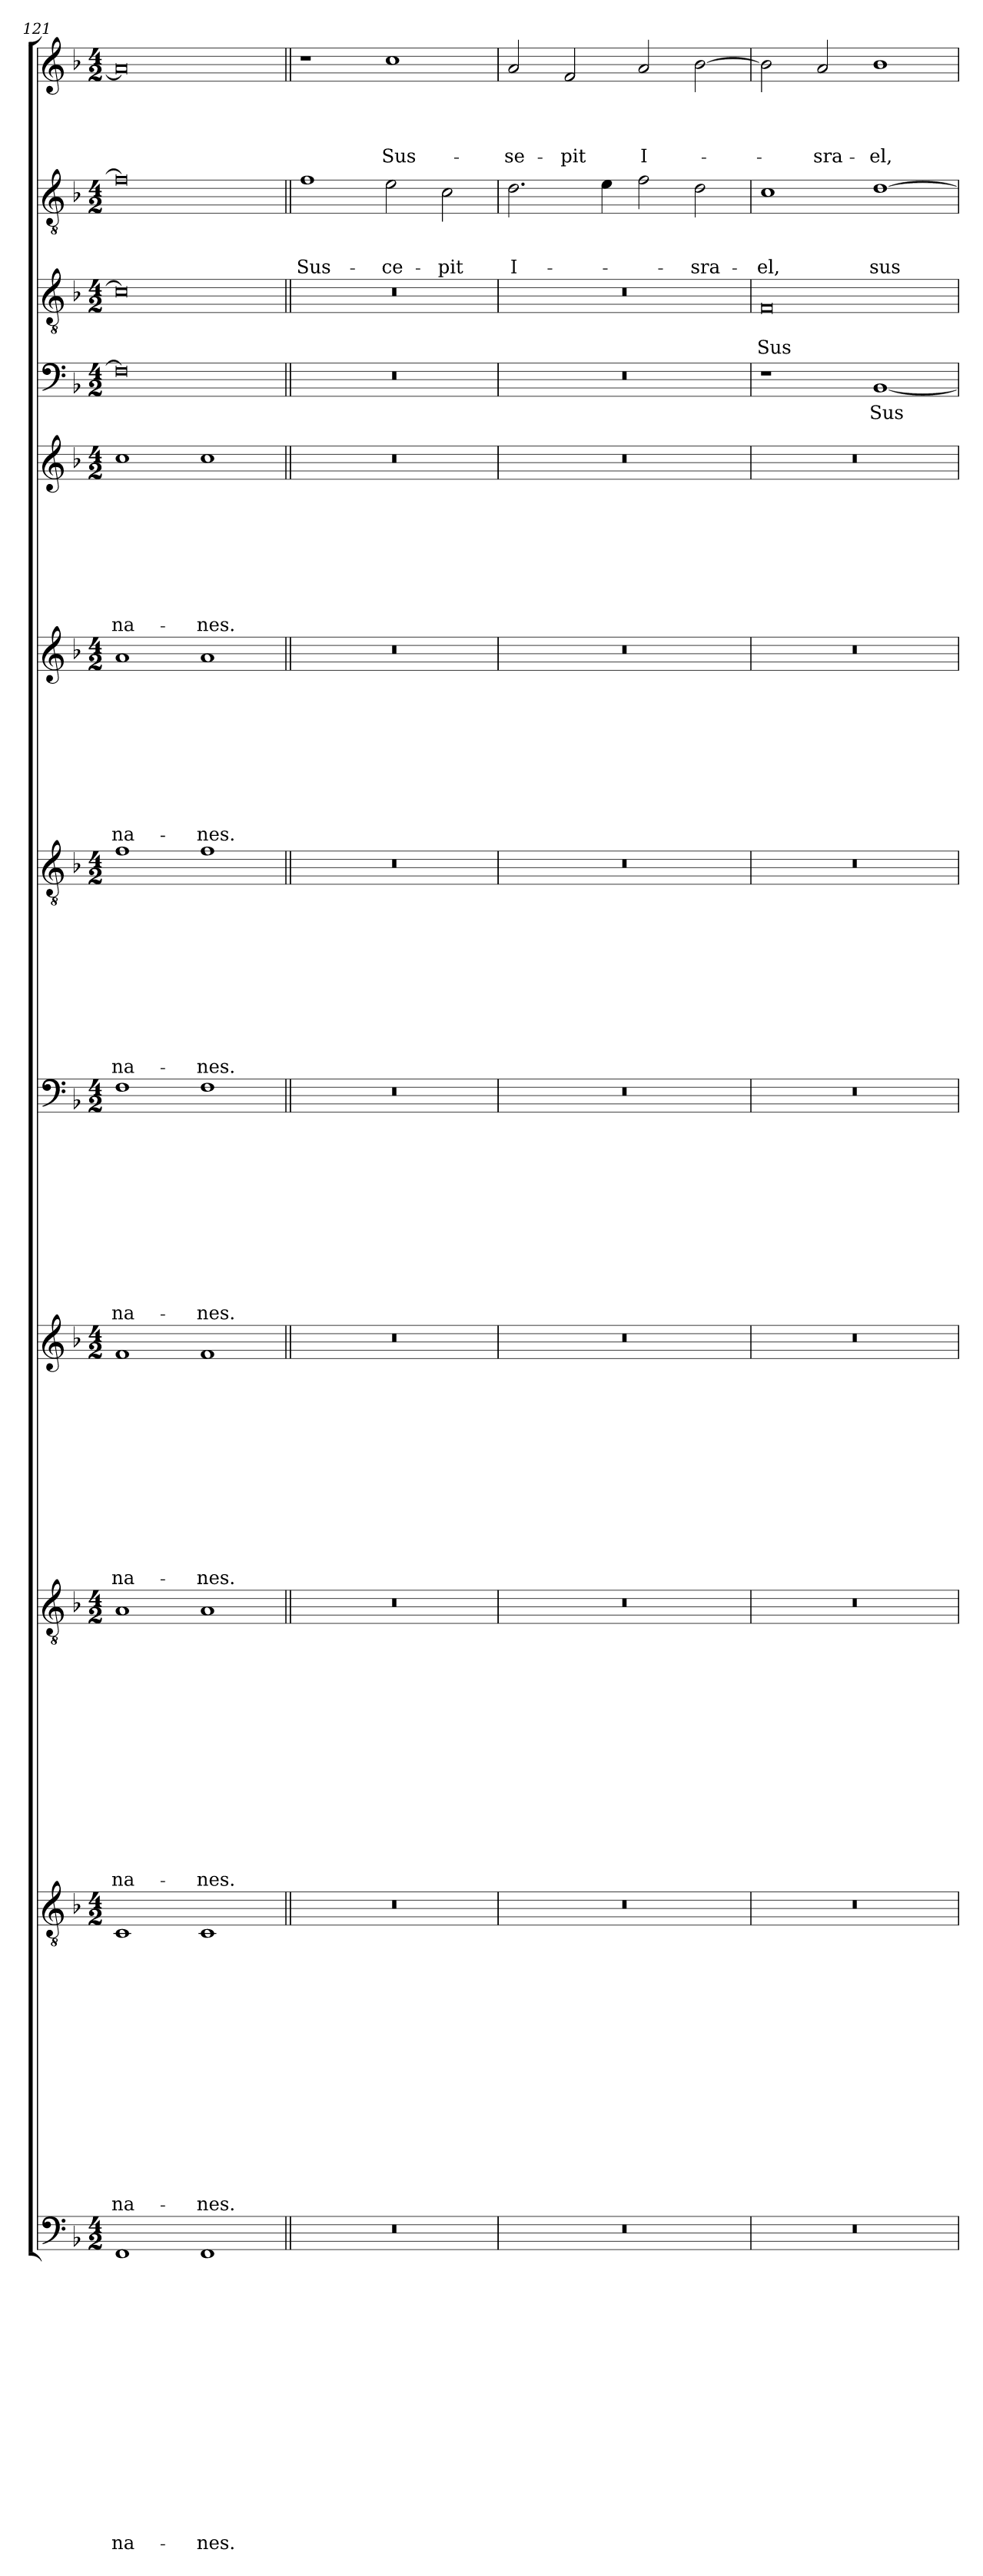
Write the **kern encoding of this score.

**kern	**text	**text	**text	**text	**text	**text	**text	**text	**text	**text	**text	**text	**text	**text	**text	**text	**kern	**text	**text	**text	**text	**text	**text	**text	**text	**text	**text	**text	**text	**text	**text	**text	**kern	**text	**text	**text	**text	**text	**text	**text	**text	**text	**text	**text	**text	**text	**text	**kern	**text	**text	**text	**text	**text	**text	**text	**text	**text	**text	**text	**text	**kern	**text	**text	**text	**text	**text	**text	**text	**text	**text	**text	**text	**kern	**text	**text	**text	**text	**text	**text	**text	**text	**text	**text	**kern	**text	**text	**text	**text	**text	**text	**text	**text	**text	**kern	**text	**text	**text	**text	**text	**text	**text	**text	**kern	**text	**kern	**text	**text	**kern	**text	**text	**text	**kern	**text	**text	**text	**text
*part12	*part12	*part12	*part12	*part12	*part12	*part12	*part12	*part12	*part12	*part12	*part12	*part12	*part12	*part12	*part12	*part12	*part11	*part11	*part11	*part11	*part11	*part11	*part11	*part11	*part11	*part11	*part11	*part11	*part11	*part11	*part11	*part11	*part10	*part10	*part10	*part10	*part10	*part10	*part10	*part10	*part10	*part10	*part10	*part10	*part10	*part10	*part10	*part9	*part9	*part9	*part9	*part9	*part9	*part9	*part9	*part9	*part9	*part9	*part9	*part9	*part8	*part8	*part8	*part8	*part8	*part8	*part8	*part8	*part8	*part8	*part8	*part8	*part7	*part7	*part7	*part7	*part7	*part7	*part7	*part7	*part7	*part7	*part7	*part6	*part6	*part6	*part6	*part6	*part6	*part6	*part6	*part6	*part6	*part5	*part5	*part5	*part5	*part5	*part5	*part5	*part5	*part5	*part4	*part4	*part3	*part3	*part3	*part2	*part2	*part2	*part2	*part1	*part1	*part1	*part1	*part1
*staff12	*staff12	*staff12	*staff12	*staff12	*staff12	*staff12	*staff12	*staff12	*staff12	*staff12	*staff12	*staff12	*staff12	*staff12	*staff12	*staff12	*staff11	*staff11	*staff11	*staff11	*staff11	*staff11	*staff11	*staff11	*staff11	*staff11	*staff11	*staff11	*staff11	*staff11	*staff11	*staff11	*staff10	*staff10	*staff10	*staff10	*staff10	*staff10	*staff10	*staff10	*staff10	*staff10	*staff10	*staff10	*staff10	*staff10	*staff10	*staff9	*staff9	*staff9	*staff9	*staff9	*staff9	*staff9	*staff9	*staff9	*staff9	*staff9	*staff9	*staff9	*staff8	*staff8	*staff8	*staff8	*staff8	*staff8	*staff8	*staff8	*staff8	*staff8	*staff8	*staff8	*staff7	*staff7	*staff7	*staff7	*staff7	*staff7	*staff7	*staff7	*staff7	*staff7	*staff7	*staff6	*staff6	*staff6	*staff6	*staff6	*staff6	*staff6	*staff6	*staff6	*staff6	*staff5	*staff5	*staff5	*staff5	*staff5	*staff5	*staff5	*staff5	*staff5	*staff4	*staff4	*staff3	*staff3	*staff3	*staff2	*staff2	*staff2	*staff2	*staff1	*staff1	*staff1	*staff1	*staff1
*clefF4	*	*	*	*	*	*	*	*	*	*	*	*	*	*	*	*	*clefGv2	*	*	*	*	*	*	*	*	*	*	*	*	*	*	*	*clefGv2	*	*	*	*	*	*	*	*	*	*	*	*	*	*	*clefG2	*	*	*	*	*	*	*	*	*	*	*	*	*clefF4	*	*	*	*	*	*	*	*	*	*	*	*clefGv2	*	*	*	*	*	*	*	*	*	*	*clefG2	*	*	*	*	*	*	*	*	*	*clefG2	*	*	*	*	*	*	*	*	*clefF4	*	*clefGv2	*	*	*clefGv2	*	*	*	*clefG2	*	*	*	*
*k[b-]	*	*	*	*	*	*	*	*	*	*	*	*	*	*	*	*	*k[b-]	*	*	*	*	*	*	*	*	*	*	*	*	*	*	*	*k[b-]	*	*	*	*	*	*	*	*	*	*	*	*	*	*	*k[b-]	*	*	*	*	*	*	*	*	*	*	*	*	*k[b-]	*	*	*	*	*	*	*	*	*	*	*	*k[b-]	*	*	*	*	*	*	*	*	*	*	*k[b-]	*	*	*	*	*	*	*	*	*	*k[b-]	*	*	*	*	*	*	*	*	*k[b-]	*	*k[b-]	*	*	*k[b-]	*	*	*	*k[b-]	*	*	*	*
*F:	*	*	*	*	*	*	*	*	*	*	*	*	*	*	*	*	*F:	*	*	*	*	*	*	*	*	*	*	*	*	*	*	*	*F:	*	*	*	*	*	*	*	*	*	*	*	*	*	*	*F:	*	*	*	*	*	*	*	*	*	*	*	*	*F:	*	*	*	*	*	*	*	*	*	*	*	*F:	*	*	*	*	*	*	*	*	*	*	*F:	*	*	*	*	*	*	*	*	*	*F:	*	*	*	*	*	*	*	*	*F:	*	*F:	*	*	*F:	*	*	*	*F:	*	*	*	*
*M4/2	*	*	*	*	*	*	*	*	*	*	*	*	*	*	*	*	*M4/2	*	*	*	*	*	*	*	*	*	*	*	*	*	*	*	*M4/2	*	*	*	*	*	*	*	*	*	*	*	*	*	*	*M4/2	*	*	*	*	*	*	*	*	*	*	*	*	*M4/2	*	*	*	*	*	*	*	*	*	*	*	*M4/2	*	*	*	*	*	*	*	*	*	*	*M4/2	*	*	*	*	*	*	*	*	*	*M4/2	*	*	*	*	*	*	*	*	*M4/2	*	*M4/2	*	*	*M4/2	*	*	*	*M4/2	*	*	*	*
=121	=121	=121	=121	=121	=121	=121	=121	=121	=121	=121	=121	=121	=121	=121	=121	=121	=121	=121	=121	=121	=121	=121	=121	=121	=121	=121	=121	=121	=121	=121	=121	=121	=121	=121	=121	=121	=121	=121	=121	=121	=121	=121	=121	=121	=121	=121	=121	=121	=121	=121	=121	=121	=121	=121	=121	=121	=121	=121	=121	=121	=121	=121	=121	=121	=121	=121	=121	=121	=121	=121	=121	=121	=121	=121	=121	=121	=121	=121	=121	=121	=121	=121	=121	=121	=121	=121	=121	=121	=121	=121	=121	=121	=121	=121	=121	=121	=121	=121	=121	=121	=121	=121	=121	=121	=121	=121	=121	=121	=121	=121	=121	=121	=121	=121	=121	=121
!	!	!	!	!	!	!	!	!	!	!	!	!	!	!	!	!LO:LY:b	!	!	!	!	!	!	!	!	!	!	!	!	!	!	!	!LO:LY:b	!	!	!	!	!	!	!	!	!	!	!	!	!	!	!LO:LY:b	!	!	!	!	!	!	!	!	!	!	!	!	!LO:LY:b	!	!	!	!	!	!	!	!	!	!	!	!LO:LY:b	!	!	!	!	!	!	!	!	!	!	!LO:LY:b	!	!	!	!	!	!	!	!	!	!LO:LY:b	!	!	!	!	!	!	!	!	!LO:LY:b	!	!	!	!	!	!	!	!	!	!	!	!	!	!
1FF	.	.	.	.	.	.	.	.	.	.	.	.	.	.	.	-na-	1C	.	.	.	.	.	.	.	.	.	.	.	.	.	.	-na-	1A	.	.	.	.	.	.	.	.	.	.	.	.	.	-na-	1f	.	.	.	.	.	.	.	.	.	.	.	-na-	1F	.	.	.	.	.	.	.	.	.	.	-na-	1f	.	.	.	.	.	.	.	.	.	-na-	1a	.	.	.	.	.	.	.	.	-na-	1cc	.	.	.	.	.	.	.	-na-	0F]	.	0c]	.	.	0f]	.	.	.	0a]	.	.	.	.
!	!	!	!	!	!	!	!	!	!	!	!	!	!	!	!	!LO:LY:b	!	!	!	!	!	!	!	!	!	!	!	!	!	!	!	!LO:LY:b	!	!	!	!	!	!	!	!	!	!	!	!	!	!	!LO:LY:b	!	!	!	!	!	!	!	!	!	!	!	!	!LO:LY:b	!	!	!	!	!	!	!	!	!	!	!	!LO:LY:b	!	!	!	!	!	!	!	!	!	!	!LO:LY:b	!	!	!	!	!	!	!	!	!	!LO:LY:b	!	!	!	!	!	!	!	!	!LO:LY:b	!	!	!	!	!	!	!	!	!	!	!	!	!	!
1FF	.	.	.	.	.	.	.	.	.	.	.	.	.	.	.	-nes.	1C	.	.	.	.	.	.	.	.	.	.	.	.	.	.	-nes.	1A	.	.	.	.	.	.	.	.	.	.	.	.	.	-nes.	1f	.	.	.	.	.	.	.	.	.	.	.	-nes.	1F	.	.	.	.	.	.	.	.	.	.	-nes.	1f	.	.	.	.	.	.	.	.	.	-nes.	1a	.	.	.	.	.	.	.	.	-nes.	1cc	.	.	.	.	.	.	.	-nes.	.	.	.	.	.	.	.	.	.	.	.	.	.	.
=122||	=122||	=122||	=122||	=122||	=122||	=122||	=122||	=122||	=122||	=122||	=122||	=122||	=122||	=122||	=122||	=122||	=122||	=122||	=122||	=122||	=122||	=122||	=122||	=122||	=122||	=122||	=122||	=122||	=122||	=122||	=122||	=122||	=122||	=122||	=122||	=122||	=122||	=122||	=122||	=122||	=122||	=122||	=122||	=122||	=122||	=122||	=122||	=122||	=122||	=122||	=122||	=122||	=122||	=122||	=122||	=122||	=122||	=122||	=122||	=122||	=122||	=122||	=122||	=122||	=122||	=122||	=122||	=122||	=122||	=122||	=122||	=122||	=122||	=122||	=122||	=122||	=122||	=122||	=122||	=122||	=122||	=122||	=122||	=122||	=122||	=122||	=122||	=122||	=122||	=122||	=122||	=122||	=122||	=122||	=122||	=122||	=122||	=122||	=122||	=122||	=122||	=122||	=122||	=122||	=122||	=122||	=122||	=122||	=122||	=122||	=122||	=122||	=122||	=122||	=122||	=122||
!	!	!	!	!	!	!	!	!	!	!	!	!	!	!	!	!	!	!	!	!	!	!	!	!	!	!	!	!	!	!	!	!	!	!	!	!	!	!	!	!	!	!	!	!	!	!	!	!	!	!	!	!	!	!	!	!	!	!	!	!	!	!	!	!	!	!	!	!	!	!	!	!	!	!	!	!	!	!	!	!	!	!	!	!	!	!	!	!	!	!	!	!	!	!	!	!	!	!	!	!	!	!	!	!	!	!	!	!	!	!	!LO:LY:b	!	!	!	!	!
0r	.	.	.	.	.	.	.	.	.	.	.	.	.	.	.	.	0r	.	.	.	.	.	.	.	.	.	.	.	.	.	.	.	0r	.	.	.	.	.	.	.	.	.	.	.	.	.	.	0r	.	.	.	.	.	.	.	.	.	.	.	.	0r	.	.	.	.	.	.	.	.	.	.	.	0r	.	.	.	.	.	.	.	.	.	.	0r	.	.	.	.	.	.	.	.	.	0r	.	.	.	.	.	.	.	.	0r	.	0r	.	.	1f	.	.	Sus-	1r	.	.	.	.
!	!	!	!	!	!	!	!	!	!	!	!	!	!	!	!	!	!	!	!	!	!	!	!	!	!	!	!	!	!	!	!	!	!	!	!	!	!	!	!	!	!	!	!	!	!	!	!	!	!	!	!	!	!	!	!	!	!	!	!	!	!	!	!	!	!	!	!	!	!	!	!	!	!	!	!	!	!	!	!	!	!	!	!	!	!	!	!	!	!	!	!	!	!	!	!	!	!	!	!	!	!	!	!	!	!	!	!	!	!	!	!LO:LY:b	!	!	!	!	!LO:LY:b
.	.	.	.	.	.	.	.	.	.	.	.	.	.	.	.	.	.	.	.	.	.	.	.	.	.	.	.	.	.	.	.	.	.	.	.	.	.	.	.	.	.	.	.	.	.	.	.	.	.	.	.	.	.	.	.	.	.	.	.	.	.	.	.	.	.	.	.	.	.	.	.	.	.	.	.	.	.	.	.	.	.	.	.	.	.	.	.	.	.	.	.	.	.	.	.	.	.	.	.	.	.	.	.	.	.	.	.	2e\	.	.	-ce-	1cc	.	.	.	Sus-
!	!	!	!	!	!	!	!	!	!	!	!	!	!	!	!	!	!	!	!	!	!	!	!	!	!	!	!	!	!	!	!	!	!	!	!	!	!	!	!	!	!	!	!	!	!	!	!	!	!	!	!	!	!	!	!	!	!	!	!	!	!	!	!	!	!	!	!	!	!	!	!	!	!	!	!	!	!	!	!	!	!	!	!	!	!	!	!	!	!	!	!	!	!	!	!	!	!	!	!	!	!	!	!	!	!	!	!	!	!	!	!LO:LY:b	!	!	!	!	!
.	.	.	.	.	.	.	.	.	.	.	.	.	.	.	.	.	.	.	.	.	.	.	.	.	.	.	.	.	.	.	.	.	.	.	.	.	.	.	.	.	.	.	.	.	.	.	.	.	.	.	.	.	.	.	.	.	.	.	.	.	.	.	.	.	.	.	.	.	.	.	.	.	.	.	.	.	.	.	.	.	.	.	.	.	.	.	.	.	.	.	.	.	.	.	.	.	.	.	.	.	.	.	.	.	.	.	.	2c\	.	.	-pit	.	.	.	.	.
=123	=123	=123	=123	=123	=123	=123	=123	=123	=123	=123	=123	=123	=123	=123	=123	=123	=123	=123	=123	=123	=123	=123	=123	=123	=123	=123	=123	=123	=123	=123	=123	=123	=123	=123	=123	=123	=123	=123	=123	=123	=123	=123	=123	=123	=123	=123	=123	=123	=123	=123	=123	=123	=123	=123	=123	=123	=123	=123	=123	=123	=123	=123	=123	=123	=123	=123	=123	=123	=123	=123	=123	=123	=123	=123	=123	=123	=123	=123	=123	=123	=123	=123	=123	=123	=123	=123	=123	=123	=123	=123	=123	=123	=123	=123	=123	=123	=123	=123	=123	=123	=123	=123	=123	=123	=123	=123	=123	=123	=123	=123	=123	=123	=123	=123	=123	=123
!	!	!	!	!	!	!	!	!	!	!	!	!	!	!	!	!	!	!	!	!	!	!	!	!	!	!	!	!	!	!	!	!	!	!	!	!	!	!	!	!	!	!	!	!	!	!	!	!	!	!	!	!	!	!	!	!	!	!	!	!	!	!	!	!	!	!	!	!	!	!	!	!	!	!	!	!	!	!	!	!	!	!	!	!	!	!	!	!	!	!	!	!	!	!	!	!	!	!	!	!	!	!	!	!	!	!	!	!	!	!	!LO:LY:b	!	!	!	!	!LO:LY:b
0r	.	.	.	.	.	.	.	.	.	.	.	.	.	.	.	.	0r	.	.	.	.	.	.	.	.	.	.	.	.	.	.	.	0r	.	.	.	.	.	.	.	.	.	.	.	.	.	.	0r	.	.	.	.	.	.	.	.	.	.	.	.	0r	.	.	.	.	.	.	.	.	.	.	.	0r	.	.	.	.	.	.	.	.	.	.	0r	.	.	.	.	.	.	.	.	.	0r	.	.	.	.	.	.	.	.	0r	.	0r	.	.	2.d\	.	.	I-	2a/	.	.	.	-se-
!	!	!	!	!	!	!	!	!	!	!	!	!	!	!	!	!	!	!	!	!	!	!	!	!	!	!	!	!	!	!	!	!	!	!	!	!	!	!	!	!	!	!	!	!	!	!	!	!	!	!	!	!	!	!	!	!	!	!	!	!	!	!	!	!	!	!	!	!	!	!	!	!	!	!	!	!	!	!	!	!	!	!	!	!	!	!	!	!	!	!	!	!	!	!	!	!	!	!	!	!	!	!	!	!	!	!	!	!	!	!	!	!	!	!	!	!LO:LY:b
.	.	.	.	.	.	.	.	.	.	.	.	.	.	.	.	.	.	.	.	.	.	.	.	.	.	.	.	.	.	.	.	.	.	.	.	.	.	.	.	.	.	.	.	.	.	.	.	.	.	.	.	.	.	.	.	.	.	.	.	.	.	.	.	.	.	.	.	.	.	.	.	.	.	.	.	.	.	.	.	.	.	.	.	.	.	.	.	.	.	.	.	.	.	.	.	.	.	.	.	.	.	.	.	.	.	.	.	.	.	.	.	2f/	.	.	.	-pit
.	.	.	.	.	.	.	.	.	.	.	.	.	.	.	.	.	.	.	.	.	.	.	.	.	.	.	.	.	.	.	.	.	.	.	.	.	.	.	.	.	.	.	.	.	.	.	.	.	.	.	.	.	.	.	.	.	.	.	.	.	.	.	.	.	.	.	.	.	.	.	.	.	.	.	.	.	.	.	.	.	.	.	.	.	.	.	.	.	.	.	.	.	.	.	.	.	.	.	.	.	.	.	.	.	.	.	.	4e\	.	.	.	.	.	.	.	.
!	!	!	!	!	!	!	!	!	!	!	!	!	!	!	!	!	!	!	!	!	!	!	!	!	!	!	!	!	!	!	!	!	!	!	!	!	!	!	!	!	!	!	!	!	!	!	!	!	!	!	!	!	!	!	!	!	!	!	!	!	!	!	!	!	!	!	!	!	!	!	!	!	!	!	!	!	!	!	!	!	!	!	!	!	!	!	!	!	!	!	!	!	!	!	!	!	!	!	!	!	!	!	!	!	!	!	!	!	!	!	!	!	!	!	!	!LO:LY:b
.	.	.	.	.	.	.	.	.	.	.	.	.	.	.	.	.	.	.	.	.	.	.	.	.	.	.	.	.	.	.	.	.	.	.	.	.	.	.	.	.	.	.	.	.	.	.	.	.	.	.	.	.	.	.	.	.	.	.	.	.	.	.	.	.	.	.	.	.	.	.	.	.	.	.	.	.	.	.	.	.	.	.	.	.	.	.	.	.	.	.	.	.	.	.	.	.	.	.	.	.	.	.	.	.	.	.	.	2f\	.	.	.	2a/	.	.	.	I-
!	!	!	!	!	!	!	!	!	!	!	!	!	!	!	!	!	!	!	!	!	!	!	!	!	!	!	!	!	!	!	!	!	!	!	!	!	!	!	!	!	!	!	!	!	!	!	!	!	!	!	!	!	!	!	!	!	!	!	!	!	!	!	!	!	!	!	!	!	!	!	!	!	!	!	!	!	!	!	!	!	!	!	!	!	!	!	!	!	!	!	!	!	!	!	!	!	!	!	!	!	!	!	!	!	!	!	!	!	!	!	!LO:LY:b	!	!	!	!	!
.	.	.	.	.	.	.	.	.	.	.	.	.	.	.	.	.	.	.	.	.	.	.	.	.	.	.	.	.	.	.	.	.	.	.	.	.	.	.	.	.	.	.	.	.	.	.	.	.	.	.	.	.	.	.	.	.	.	.	.	.	.	.	.	.	.	.	.	.	.	.	.	.	.	.	.	.	.	.	.	.	.	.	.	.	.	.	.	.	.	.	.	.	.	.	.	.	.	.	.	.	.	.	.	.	.	.	.	2d\	.	.	-sra-	[2b-\	.	.	.	.
=124	=124	=124	=124	=124	=124	=124	=124	=124	=124	=124	=124	=124	=124	=124	=124	=124	=124	=124	=124	=124	=124	=124	=124	=124	=124	=124	=124	=124	=124	=124	=124	=124	=124	=124	=124	=124	=124	=124	=124	=124	=124	=124	=124	=124	=124	=124	=124	=124	=124	=124	=124	=124	=124	=124	=124	=124	=124	=124	=124	=124	=124	=124	=124	=124	=124	=124	=124	=124	=124	=124	=124	=124	=124	=124	=124	=124	=124	=124	=124	=124	=124	=124	=124	=124	=124	=124	=124	=124	=124	=124	=124	=124	=124	=124	=124	=124	=124	=124	=124	=124	=124	=124	=124	=124	=124	=124	=124	=124	=124	=124	=124	=124	=124	=124	=124	=124
!	!	!	!	!	!	!	!	!	!	!	!	!	!	!	!	!	!	!	!	!	!	!	!	!	!	!	!	!	!	!	!	!	!	!	!	!	!	!	!	!	!	!	!	!	!	!	!	!	!	!	!	!	!	!	!	!	!	!	!	!	!	!	!	!	!	!	!	!	!	!	!	!	!	!	!	!	!	!	!	!	!	!	!	!	!	!	!	!	!	!	!	!	!	!	!	!	!	!	!	!	!	!	!	!	!	!	!LO:LY:b	!	!	!	!LO:LY:b	!	!	!	!	!
0r	.	.	.	.	.	.	.	.	.	.	.	.	.	.	.	.	0r	.	.	.	.	.	.	.	.	.	.	.	.	.	.	.	0r	.	.	.	.	.	.	.	.	.	.	.	.	.	.	0r	.	.	.	.	.	.	.	.	.	.	.	.	0r	.	.	.	.	.	.	.	.	.	.	.	0r	.	.	.	.	.	.	.	.	.	.	0r	.	.	.	.	.	.	.	.	.	0r	.	.	.	.	.	.	.	.	1r	.	0F	.	Sus-	1c	.	.	-el,	2b-\]	.	.	.	.
!	!	!	!	!	!	!	!	!	!	!	!	!	!	!	!	!	!	!	!	!	!	!	!	!	!	!	!	!	!	!	!	!	!	!	!	!	!	!	!	!	!	!	!	!	!	!	!	!	!	!	!	!	!	!	!	!	!	!	!	!	!	!	!	!	!	!	!	!	!	!	!	!	!	!	!	!	!	!	!	!	!	!	!	!	!	!	!	!	!	!	!	!	!	!	!	!	!	!	!	!	!	!	!	!	!	!	!	!	!	!	!	!	!	!	!	!LO:LY:b
.	.	.	.	.	.	.	.	.	.	.	.	.	.	.	.	.	.	.	.	.	.	.	.	.	.	.	.	.	.	.	.	.	.	.	.	.	.	.	.	.	.	.	.	.	.	.	.	.	.	.	.	.	.	.	.	.	.	.	.	.	.	.	.	.	.	.	.	.	.	.	.	.	.	.	.	.	.	.	.	.	.	.	.	.	.	.	.	.	.	.	.	.	.	.	.	.	.	.	.	.	.	.	.	.	.	.	.	.	.	.	.	2a/	.	.	.	-sra-
!	!	!	!	!	!	!	!	!	!	!	!	!	!	!	!	!	!	!	!	!	!	!	!	!	!	!	!	!	!	!	!	!	!	!	!	!	!	!	!	!	!	!	!	!	!	!	!	!	!	!	!	!	!	!	!	!	!	!	!	!	!	!	!	!	!	!	!	!	!	!	!	!	!	!	!	!	!	!	!	!	!	!	!	!	!	!	!	!	!	!	!	!	!	!	!	!	!	!	!	!	!	!	!	!LO:LY:b	!	!	!	!	!	!	!LO:LY:b	!	!	!	!	!LO:LY:b
.	.	.	.	.	.	.	.	.	.	.	.	.	.	.	.	.	.	.	.	.	.	.	.	.	.	.	.	.	.	.	.	.	.	.	.	.	.	.	.	.	.	.	.	.	.	.	.	.	.	.	.	.	.	.	.	.	.	.	.	.	.	.	.	.	.	.	.	.	.	.	.	.	.	.	.	.	.	.	.	.	.	.	.	.	.	.	.	.	.	.	.	.	.	.	.	.	.	.	.	.	.	.	[1BB-	Sus-	.	.	.	[1d	.	.	sus-	1b-	.	.	.	-el,
=	=	=	=	=	=	=	=	=	=	=	=	=	=	=	=	=	=	=	=	=	=	=	=	=	=	=	=	=	=	=	=	=	=	=	=	=	=	=	=	=	=	=	=	=	=	=	=	=	=	=	=	=	=	=	=	=	=	=	=	=	=	=	=	=	=	=	=	=	=	=	=	=	=	=	=	=	=	=	=	=	=	=	=	=	=	=	=	=	=	=	=	=	=	=	=	=	=	=	=	=	=	=	=	=	=	=	=	=	=	=	=	=	=	=	=	=
*-	*-	*-	*-	*-	*-	*-	*-	*-	*-	*-	*-	*-	*-	*-	*-	*-	*-	*-	*-	*-	*-	*-	*-	*-	*-	*-	*-	*-	*-	*-	*-	*-	*-	*-	*-	*-	*-	*-	*-	*-	*-	*-	*-	*-	*-	*-	*-	*-	*-	*-	*-	*-	*-	*-	*-	*-	*-	*-	*-	*-	*-	*-	*-	*-	*-	*-	*-	*-	*-	*-	*-	*-	*-	*-	*-	*-	*-	*-	*-	*-	*-	*-	*-	*-	*-	*-	*-	*-	*-	*-	*-	*-	*-	*-	*-	*-	*-	*-	*-	*-	*-	*-	*-	*-	*-	*-	*-	*-	*-	*-	*-	*-	*-	*-	*-	*-
